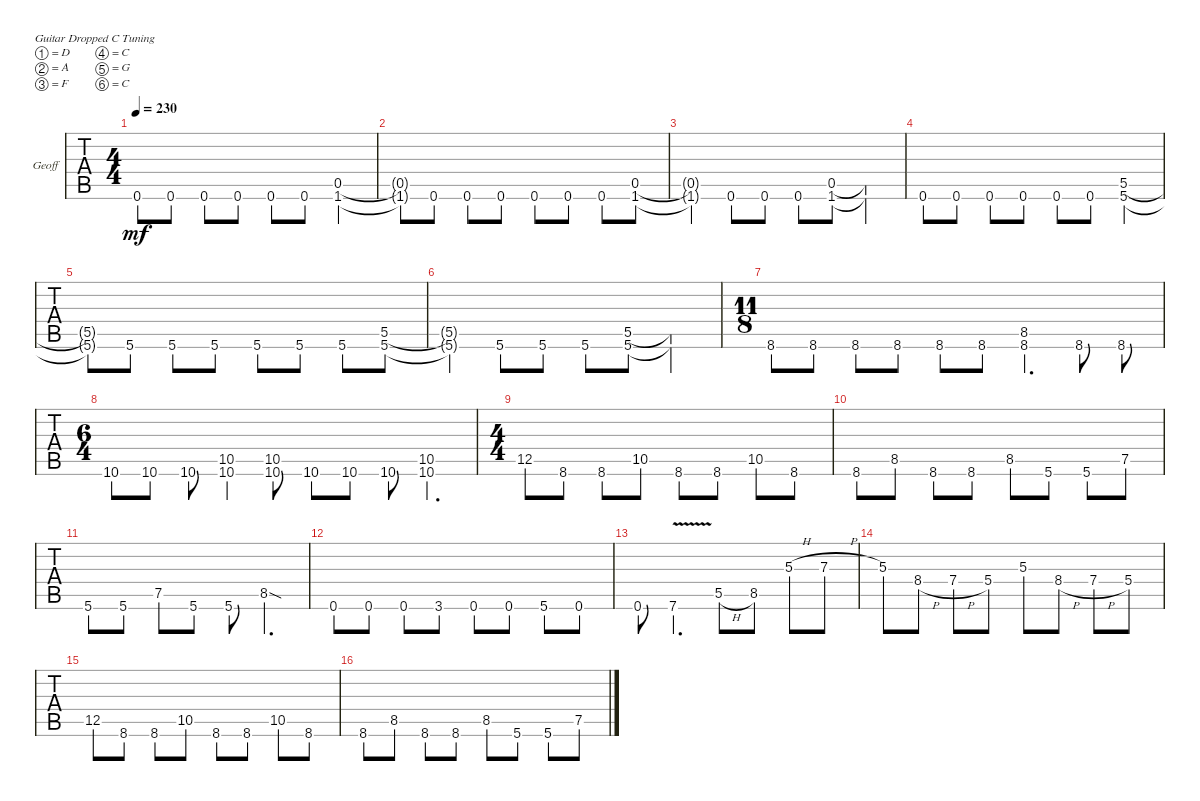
\bracketExtendMode groupsimilarinstruments
\firstSystemTrackNameOrientation horizontal
\otherSystemsTrackNameOrientation horizontal
\track ("GeoFuck" "Geoff") {instrument acousticgrandpiano}
\staff {tabs}
\tuning (D4 A3 F3 C3 G2 C2)
\displaytranspose 12
\ts (4 4)
\tempo 230
\clef g2
\ks c
0.6.8{dy mf} 0.6.8 0.6.8 0.6.8 0.6.8 0.6.8 (0.5 1.6).4 |
(0.5{t} 1.6{t}).8 0.6.8 0.6.8 0.6.8 0.6.8 0.6.8 0.6.8 (0.5 1.6).8 |
(0.5{t} 1.6{t}).4 0.6.8 0.6.8 0.6.8 (0.5 1.6).8 (0.5{t} 1.6{t}).4 |
0.6.8 0.6.8 0.6.8 0.6.8 0.6.8 0.6.8 (5.5 5.6).4 |
(5.5{t} 5.6{t}).8 5.6.8 5.6.8 5.6.8 5.6.8 5.6.8 5.6.8 (5.5 5.6).8 |
(5.5{t} 5.6{t}).4 5.6.8 5.6.8 5.6.8 (5.5 5.6).8 (5.5{t} 5.6{t}).4 |
\ts (11 8)
8.6.8 8.6.8 8.6.8 8.6.8 8.6.8 8.6.8 (8.6 8.5).4{d} 8.6.8 8.6.8 |
\ts (6 4)
10.6.8 10.6.8 10.6.8 (10.6 10.5).4 (10.6 10.5).8 10.6.8 10.6.8 10.6.8 (10.5 10.6).4{d} |
\ts (4 4)
12.5.8 8.6.8 8.6.8 10.5.8 8.6.8 8.6.8 10.5.8 8.6.8 |
8.6.8 8.5.8 8.6.8 8.6.8 8.5.8 5.6.8 5.6.8 7.5.8 |
5.6.8 5.6.8 7.5.8 5.6.8 5.6.8 8.5{sod}.4{d} |
0.6.8 0.6.8 0.6.8 3.6.8 0.6.8 0.6.8 5.6.8 0.6.8 |
0.6.8 7.6{v}.4{d} 5.5{h}.8 8.5.8 5.3{h}.8 7.3{h}.8 |
5.3.8 8.4{h}.8 7.4{h}.8 5.4.8 5.3.8 8.4{h}.8 7.4{h}.8 5.4.8 |
12.5.8 8.6.8 8.6.8 10.5.8 8.6.8 8.6.8 10.5.8 8.6.8 |
8.6.8 8.5.8 8.6.8 8.6.8 8.5.8 5.6.8 5.6.8 7.5.8
